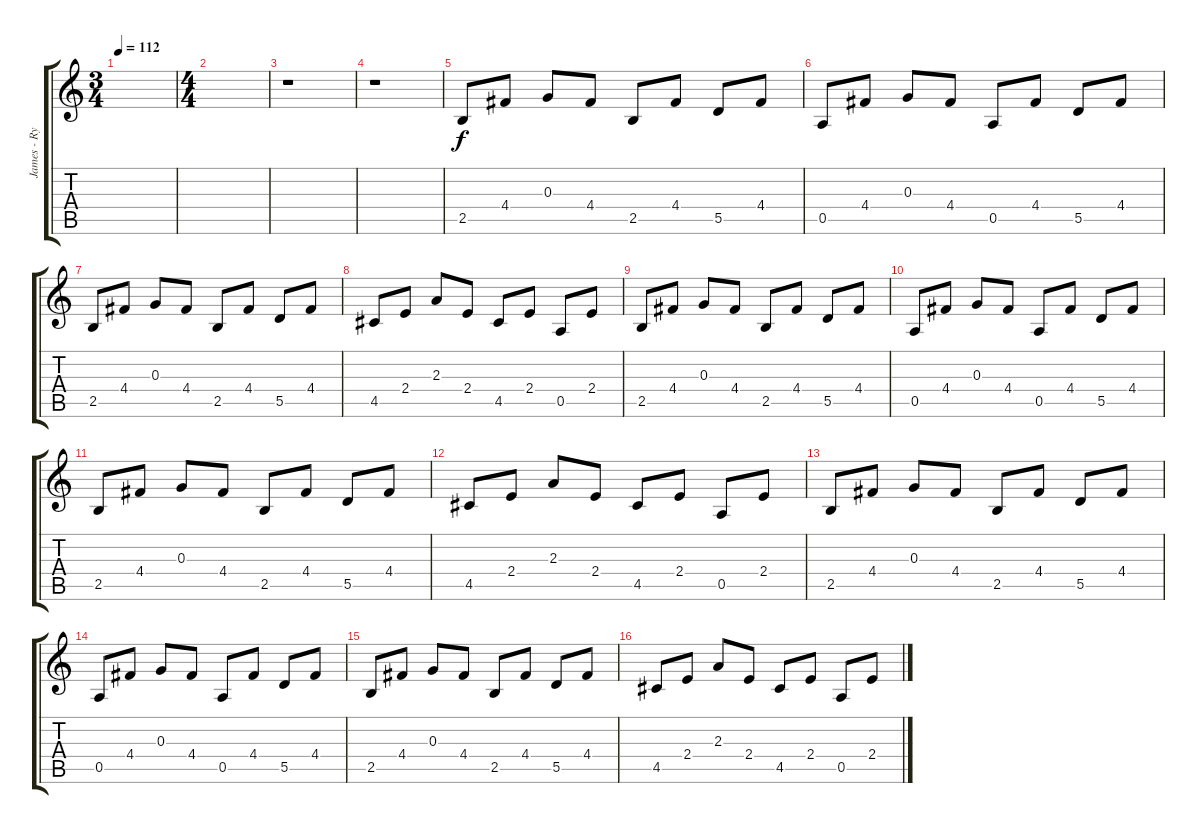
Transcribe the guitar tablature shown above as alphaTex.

\track ("James - Rythme Distortion" "James - Ry") {instrument distortionguitar}
\staff {score tabs}
\tuning (E4 B3 G3 D3 A2 E2) {hide}
\ts (3 4)
\tempo 112
\clef g2
\ks c
|
\ts (4 4)
|
r.1 |
r.1 |
2.5.8{instrument acousticguitarsteel} 4.4.8 0.3.8 4.4.8 2.5.8 4.4.8 5.5.8 4.4.8 |
0.5.8 4.4.8 0.3.8 4.4.8 0.5.8 4.4.8 5.5.8 4.4.8 |
2.5.8 4.4.8 0.3.8 4.4.8 2.5.8 4.4.8 5.5.8 4.4.8 |
4.5.8 2.4.8 2.3.8 2.4.8 4.5.8 2.4.8 0.5.8 2.4.8 |
2.5.8 4.4.8 0.3.8 4.4.8 2.5.8 4.4.8 5.5.8 4.4.8 |
0.5.8 4.4.8 0.3.8 4.4.8 0.5.8 4.4.8 5.5.8 4.4.8 |
2.5.8 4.4.8 0.3.8 4.4.8 2.5.8 4.4.8 5.5.8 4.4.8 |
4.5.8 2.4.8 2.3.8 2.4.8 4.5.8 2.4.8 0.5.8 2.4.8 |
2.5.8 4.4.8 0.3.8 4.4.8 2.5.8 4.4.8 5.5.8 4.4.8 |
0.5.8 4.4.8 0.3.8 4.4.8 0.5.8 4.4.8 5.5.8 4.4.8 |
2.5.8 4.4.8 0.3.8 4.4.8 2.5.8 4.4.8 5.5.8 4.4.8 |
4.5.8 2.4.8 2.3.8 2.4.8 4.5.8 2.4.8 0.5.8 2.4.8
